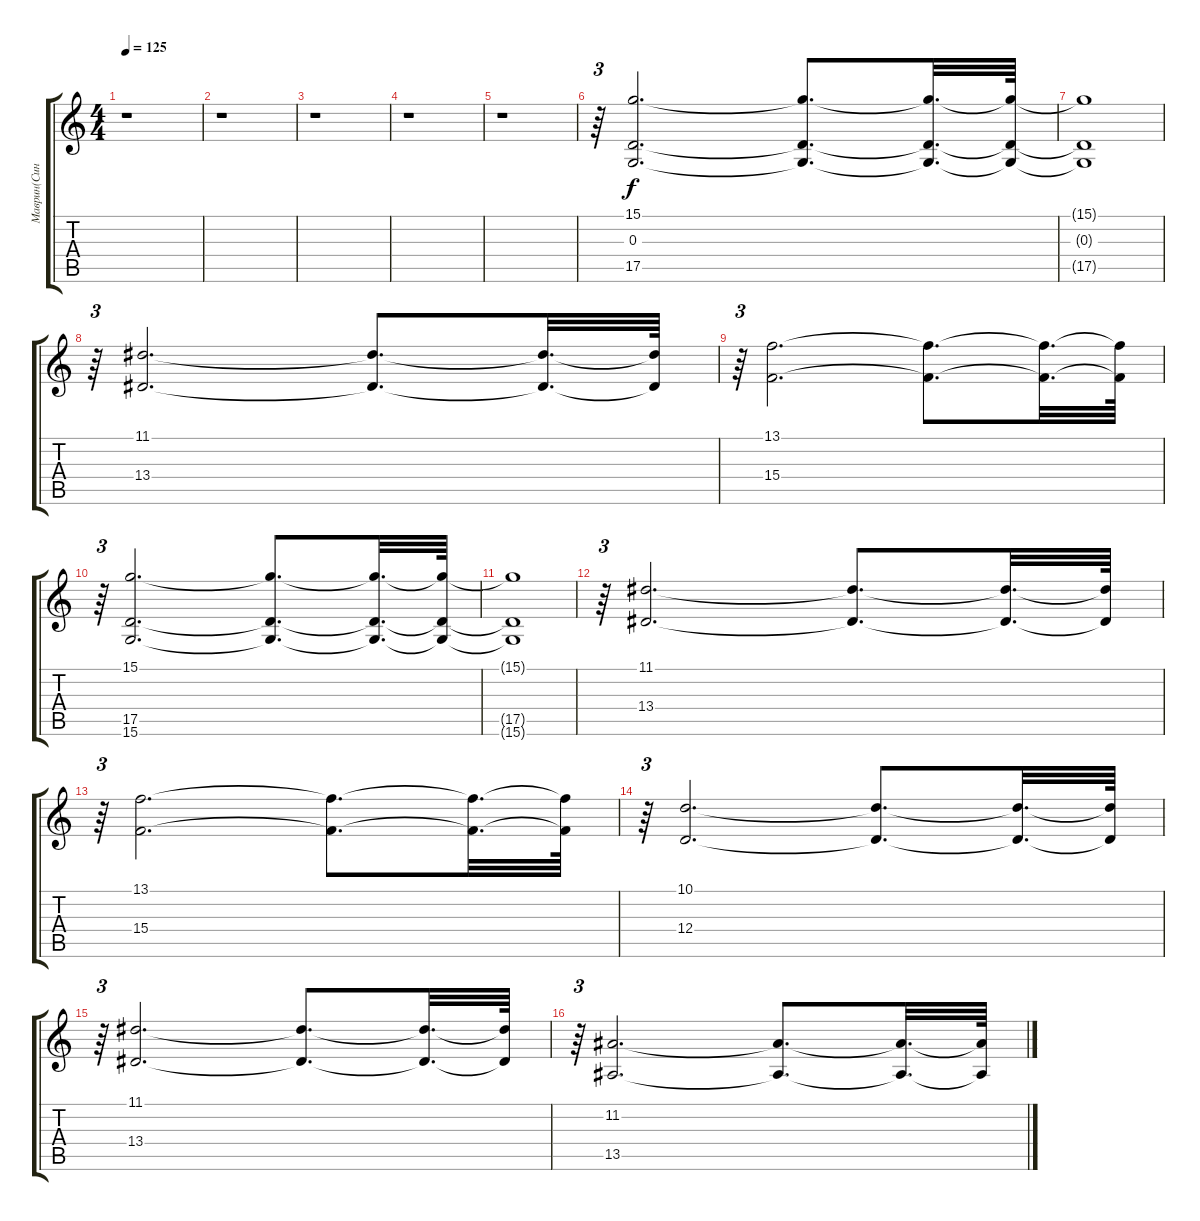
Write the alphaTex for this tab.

\track ("Маврин(Синтезатор-4)" "Маврин(Син") {instrument harpsichord}
\staff {score tabs}
\tuning (E4 B3 G3 D3 A2 E2) {hide}
\ts (4 4)
\tempo 125
\clef g2
\ks c
r.1{dy f} |
r.1 |
r.1 |
r.1 |
r.1 |
r.64{tu (3 2)} (15.1 0.3 17.5).2{d volume 15 instrument pad2warm} (15.1{t} 0.3{t} 17.5{t}).8{d} (15.1{t} 0.3{t} 17.5{t}).32{d} (15.1{t} 0.3{t} 17.5{t}).64 |
(15.1{t} 0.3{t} 17.5{t}).1 |
r.64{tu (3 2)} (11.1 13.4).2{d volume 15 instrument pad2warm} (11.1{t} 13.4{t}).8{d} (11.1{t} 13.4{t}).32{d} (11.1{t} 13.4{t}).64 |
r.64{tu (3 2)} (13.1 15.4).2{d} (13.1{t} 15.4{t}).8{d} (13.1{t} 15.4{t}).32{d} (13.1{t} 15.4{t}).64 |
r.64{tu (3 2)} (15.1 17.5 15.6).2{d volume 15 instrument pad2warm} (15.1{t} 17.5{t} 15.6{t}).8{d} (15.1{t} 17.5{t} 15.6{t}).32{d} (15.1{t} 17.5{t} 15.6{t}).64 |
(15.1{t} 17.5{t} 15.6{t}).1 |
r.64{tu (3 2)} (11.1 13.4).2{d} (11.1{t} 13.4{t}).8{d} (11.1{t} 13.4{t}).32{d} (11.1{t} 13.4{t}).64 |
r.64{tu (3 2)} (13.1 15.4).2{d} (13.1{t} 15.4{t}).8{d} (13.1{t} 15.4{t}).32{d} (13.1{t} 15.4{t}).64 |
r.64{tu (3 2)} (10.1 12.4).2{d} (10.1{t} 12.4{t}).8{d} (10.1{t} 12.4{t}).32{d} (10.1{t} 12.4{t}).64 |
r.64{tu (3 2)} (11.1 13.4).2{d} (11.1{t} 13.4{t}).8{d} (11.1{t} 13.4{t}).32{d} (11.1{t} 13.4{t}).64 |
r.64{tu (3 2)} (11.2 13.5).2{d} (11.2{t} 13.5{t}).8{d} (11.2{t} 13.5{t}).32{d} (11.2{t} 13.5{t}).64
